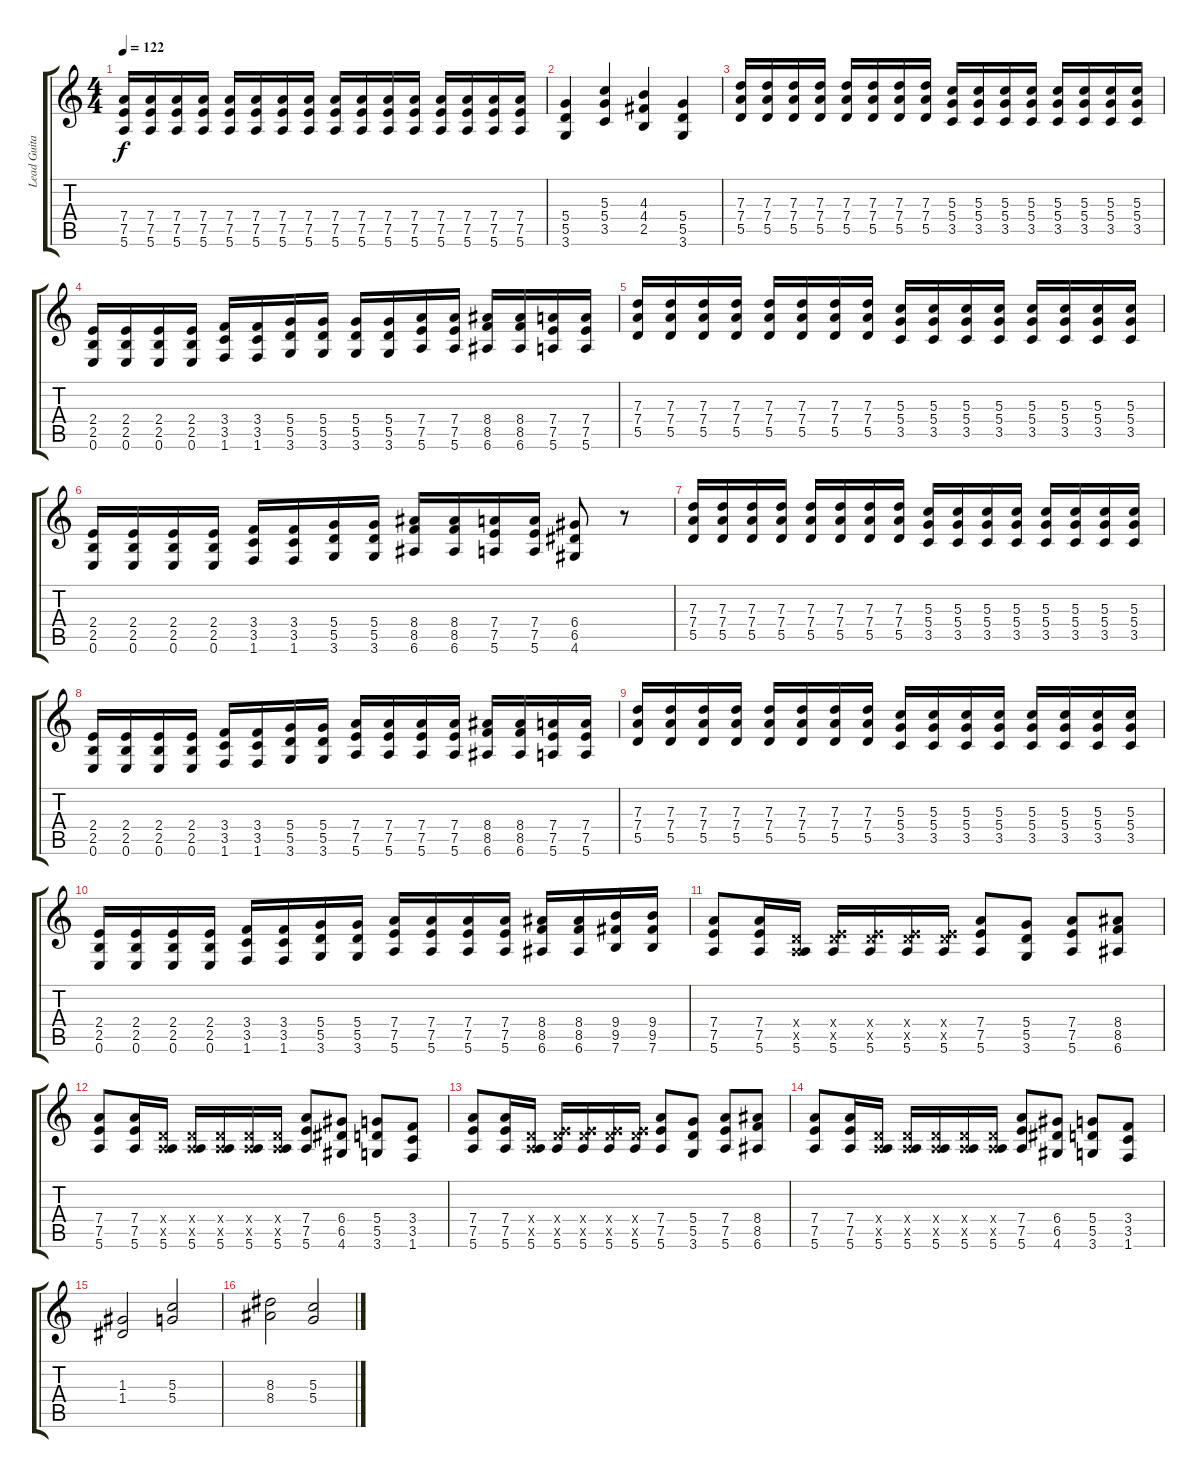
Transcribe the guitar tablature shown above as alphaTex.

\track ("Lead Guitar" "Lead Guita") {instrument distortionguitar}
\staff {score tabs}
\tuning (E4 B3 G3 D3 A2 E2) {hide}
\ts (4 4)
\tempo 122
\clef g2
\ks c
(7.4 7.5 5.6).16{dy f} (7.4 7.5 5.6).16 (7.4 7.5 5.6).16 (7.4 7.5 5.6).16 (7.4 7.5 5.6).16 (7.4 7.5 5.6).16 (7.4 7.5 5.6).16 (7.4 7.5 5.6).16 (7.4 7.5 5.6).16 (7.4 7.5 5.6).16 (7.4 7.5 5.6).16 (7.4 7.5 5.6).16 (7.4 7.5 5.6).16 (7.4 7.5 5.6).16 (7.4 7.5 5.6).16 (7.4 7.5 5.6).16 |
(5.4 5.5 3.6).4 (5.3 5.4 3.5).4 (4.3 4.4 2.5).4 (5.4 5.5 3.6).4 |
(7.3 7.4 5.5).16 (7.3 7.4 5.5).16 (7.3 7.4 5.5).16 (7.3 7.4 5.5).16 (7.3 7.4 5.5).16 (7.3 7.4 5.5).16 (7.3 7.4 5.5).16 (7.3 7.4 5.5).16 (5.3 5.4 3.5).16 (5.3 5.4 3.5).16 (5.3 5.4 3.5).16 (5.3 5.4 3.5).16 (5.3 5.4 3.5).16 (5.3 5.4 3.5).16 (5.3 5.4 3.5).16 (5.3 5.4 3.5).16 |
(2.4 2.5 0.6).16 (2.4 2.5 0.6).16 (2.4 2.5 0.6).16 (2.4 2.5 0.6).16 (3.4 3.5 1.6).16 (3.4 3.5 1.6).16 (5.4 5.5 3.6).16 (5.4 5.5 3.6).16 (5.4 5.5 3.6).16 (5.4 5.5 3.6).16 (7.4 7.5 5.6).16 (7.4 7.5 5.6).16 (8.4 8.5 6.6).16 (8.4 8.5 6.6).16 (7.4 7.5 5.6).16 (7.4 7.5 5.6).16 |
(7.3 7.4 5.5).16 (7.3 7.4 5.5).16 (7.3 7.4 5.5).16 (7.3 7.4 5.5).16 (7.3 7.4 5.5).16 (7.3 7.4 5.5).16 (7.3 7.4 5.5).16 (7.3 7.4 5.5).16 (5.3 5.4 3.5).16 (5.3 5.4 3.5).16 (5.3 5.4 3.5).16 (5.3 5.4 3.5).16 (5.3 5.4 3.5).16 (5.3 5.4 3.5).16 (5.3 5.4 3.5).16 (5.3 5.4 3.5).16 |
(2.4 2.5 0.6).16 (2.4 2.5 0.6).16 (2.4 2.5 0.6).16 (2.4 2.5 0.6).16 (3.4 3.5 1.6).16 (3.4 3.5 1.6).16 (5.4 5.5 3.6).16 (5.4 5.5 3.6).16 (8.4 8.5 6.6).16 (8.4 8.5 6.6).16 (7.4 7.5 5.6).16 (7.4 7.5 5.6).16 (6.4 6.5 4.6).8 r.8 |
(7.3 7.4 5.5).16 (7.3 7.4 5.5).16 (7.3 7.4 5.5).16 (7.3 7.4 5.5).16 (7.3 7.4 5.5).16 (7.3 7.4 5.5).16 (7.3 7.4 5.5).16 (7.3 7.4 5.5).16 (5.3 5.4 3.5).16 (5.3 5.4 3.5).16 (5.3 5.4 3.5).16 (5.3 5.4 3.5).16 (5.3 5.4 3.5).16 (5.3 5.4 3.5).16 (5.3 5.4 3.5).16 (5.3 5.4 3.5).16 |
(2.4 2.5 0.6).16 (2.4 2.5 0.6).16 (2.4 2.5 0.6).16 (2.4 2.5 0.6).16 (3.4 3.5 1.6).16 (3.4 3.5 1.6).16 (5.4 5.5 3.6).16 (5.4 5.5 3.6).16 (7.4 7.5 5.6).16 (7.4 7.5 5.6).16 (7.4 7.5 5.6).16 (7.4 7.5 5.6).16 (8.4 8.5 6.6).16 (8.4 8.5 6.6).16 (7.4 7.5 5.6).16 (7.4 7.5 5.6).16 |
(7.3 7.4 5.5).16 (7.3 7.4 5.5).16 (7.3 7.4 5.5).16 (7.3 7.4 5.5).16 (7.3 7.4 5.5).16 (7.3 7.4 5.5).16 (7.3 7.4 5.5).16 (7.3 7.4 5.5).16 (5.3 5.4 3.5).16 (5.3 5.4 3.5).16 (5.3 5.4 3.5).16 (5.3 5.4 3.5).16 (5.3 5.4 3.5).16 (5.3 5.4 3.5).16 (5.3 5.4 3.5).16 (5.3 5.4 3.5).16 |
(2.4 2.5 0.6).16 (2.4 2.5 0.6).16 (2.4 2.5 0.6).16 (2.4 2.5 0.6).16 (3.4 3.5 1.6).16 (3.4 3.5 1.6).16 (5.4 5.5 3.6).16 (5.4 5.5 3.6).16 (7.4 7.5 5.6).16 (7.4 7.5 5.6).16 (7.4 7.5 5.6).16 (7.4 7.5 5.6).16 (8.4 8.5 6.6).16 (8.4 8.5 6.6).16 (9.4 9.5 7.6).16 (9.4 9.5 7.6).16 |
(7.4 7.5 5.6).8 (7.4 7.5 5.6).16 (0.4{x} 0.5{x} 5.6).16 (0.4{x} 7.5{x} 5.6).16 (0.4{x} 7.5{x} 5.6).16 (0.4{x} 7.5{x} 5.6).16 (0.4{x} 7.5{x} 5.6).16 (7.4 7.5 5.6).8 (5.4 5.5 3.6).8 (7.4 7.5 5.6).8 (8.4 8.5 6.6).8 |
(7.4 7.5 5.6).8 (7.4 7.5 5.6).16 (0.4{x} 0.5{x} 5.6).16 (0.4{x} 0.5{x} 5.6).16 (0.4{x} 0.5{x} 5.6).16 (0.4{x} 0.5{x} 5.6).16 (0.4{x} 0.5{x} 5.6).16 (7.4 7.5 5.6).8 (6.4 6.5 4.6).8 (5.4 5.5 3.6).8 (3.4 3.5 1.6).8 |
(7.4 7.5 5.6).8 (7.4 7.5 5.6).16 (0.4{x} 0.5{x} 5.6).16 (0.4{x} 7.5{x} 5.6).16 (0.4{x} 7.5{x} 5.6).16 (0.4{x} 7.5{x} 5.6).16 (0.4{x} 7.5{x} 5.6).16 (7.4 7.5 5.6).8 (5.4 5.5 3.6).8 (7.4 7.5 5.6).8 (8.4 8.5 6.6).8 |
(7.4 7.5 5.6).8 (7.4 7.5 5.6).16 (0.4{x} 0.5{x} 5.6).16 (0.4{x} 0.5{x} 5.6).16 (0.4{x} 0.5{x} 5.6).16 (0.4{x} 0.5{x} 5.6).16 (0.4{x} 0.5{x} 5.6).16 (7.4 7.5 5.6).8 (6.4 6.5 4.6).8 (5.4 5.5 3.6).8 (3.4 3.5 1.6).8 |
(1.3 1.4).2 (5.3 5.4).2 |
(8.3 8.4).2 (5.3 5.4).2
